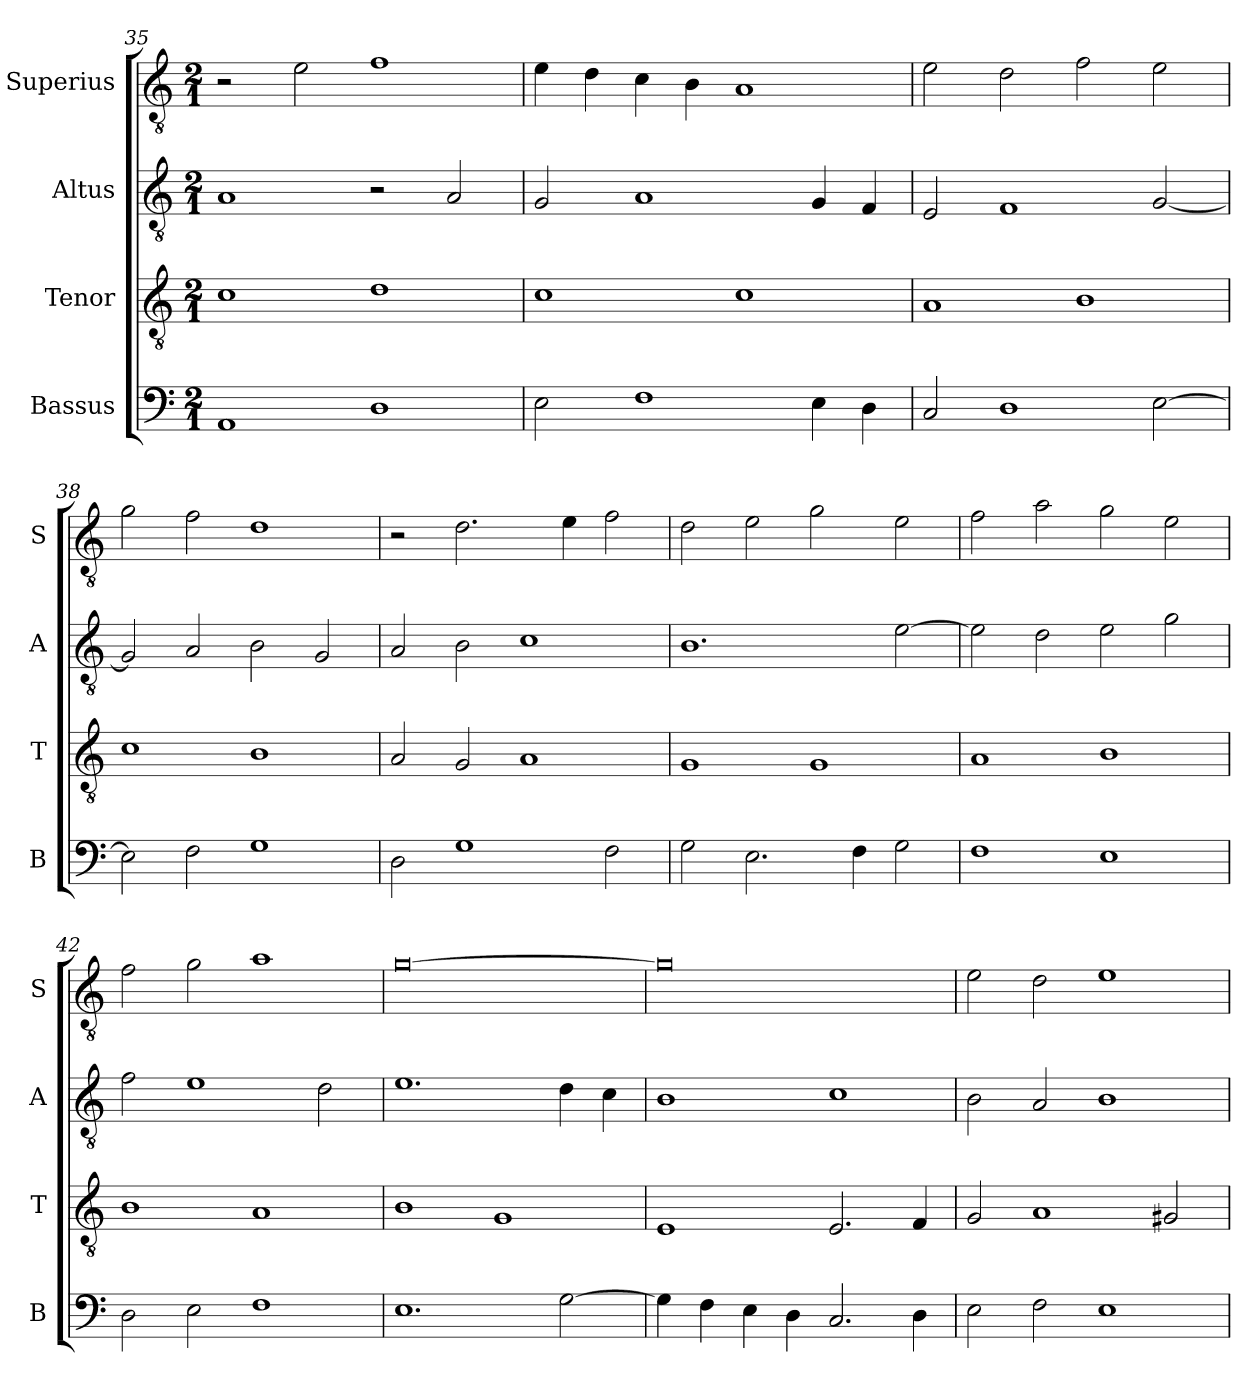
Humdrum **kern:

**kern	**kern	**kern	**kern
*part4	*part3	*part2	*part1
*staff4	*staff3	*staff2	*staff1
*I"Bassus	*I"Tenor	*I"Altus	*I"Superius
*I'B	*I'T	*I'A	*I'S
*clefF4	*clefGv2	*clefGv2	*clefGv2
*k[]	*k[]	*k[]	*k[]
*a:	*a:	*a:	*a:
*M2/1	*M2/1	*M2/1	*M2/1
=35	=35	=35	=35
1AA	1c	1A	2r
.	.	.	2e
1D	1d	2r	1f
.	.	2A	.
=36	=36	=36	=36
2E	1c	2G	4e
.	.	.	4d
1F	.	1A	4c
.	.	.	4B
.	1c	.	1A
4E	.	4G	.
4D	.	4F	.
=37	=37	=37	=37
2C	1A	2E	2e
1D	.	1F	2d
.	1B	.	2f
[2E	.	[2G	2e
=38	=38	=38	=38
2E]	1c	2G]	2g
2F	.	2A	2f
1G	1B	2B	1d
.	.	2G	.
=39	=39	=39	=39
2D	2A	2A	2r
1G	2G	2B	2.d
.	1A	1c	.
.	.	.	4e
2F	.	.	2f
=40	=40	=40	=40
2G	1G	1.B	2d
2.E	.	.	2e
.	1G	.	2g
4F	.	.	.
2G	.	[2e	2e
=41	=41	=41	=41
1F	1A	2e]	2f
.	.	2d	2a
1E	1B	2e	2g
.	.	2g	2e
=42	=42	=42	=42
2D	1B	2f	2f
2E	.	1e	2g
1F	1A	.	1a
.	.	2d	.
=43	=43	=43	=43
1.E	1B	1.e	[0g
.	1G	.	.
[2G	.	4d	.
.	.	4c	.
=44	=44	=44	=44
4G]	1E	1B	0g]
4F	.	.	.
4E	.	.	.
4D	.	.	.
2.C	2.E	1c	.
4D	4F	.	.
=45	=45	=45	=45
2E	2G	2B	2e
2F	1A	2A	2d
1E	.	1B	1e
.	2G#X	.	.
=	=	=	=
*-	*-	*-	*-
